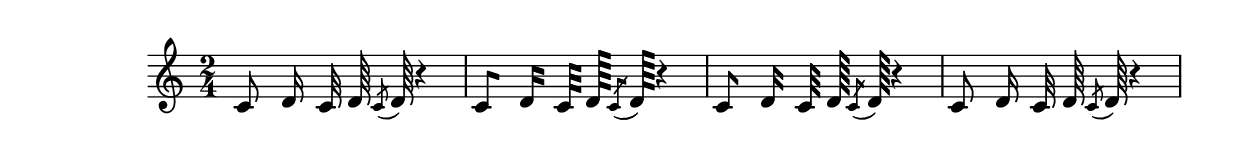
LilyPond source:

% DO NOT EDIT this file manually; it is automatically
% generated from Documentation/snippets/new
% Make any changes in Documentation/snippets/new/
% and then run scripts/auxiliar/makelsr.py
%
% This file is in the public domain.
%% Note: this file works from version 2.15.15
\version "2.15.15"

\header {
%% Translation of GIT committish: 2d548a99cb9dba80f2ff035582009477cd37eceb
  texidoces = "

Se pueden imprimir estilos alternativos del corchete o gancho de las
corcheas y figuras menores, mediante la sobreescritura de la propiedad
@code{stencil} del objeto @code{Flag}.  Son valores válidos
@code{modern-straight-flag} y @code{old-straight-flag}.

"
  doctitlees = "Uso de estilos alternativos para los corchetes"



  lsrtags = "rhythms, tweaks-and-overrides"

  texidoc = "
Alternative styles of flag on eighth and shorter notes can be displayed
by overriding the @code{stencil} property of @code{Flag}.  Valid values
are @code{modern-straight-flag} and @code{old-straight-flag}.

"
  doctitle = "Using alternative flag styles"
} % begin verbatim


testnotes = {
  \autoBeamOff
  c8 d16 c32 d64 \acciaccatura { c8 } d64 r4
}

\relative c' {
  \time 2/4
  \testnotes

  \override Flag #'stencil = #modern-straight-flag
  \testnotes

  \override Flag #'stencil = #old-straight-flag
  \testnotes

  \revert Flag #'stencil
  \testnotes
}

